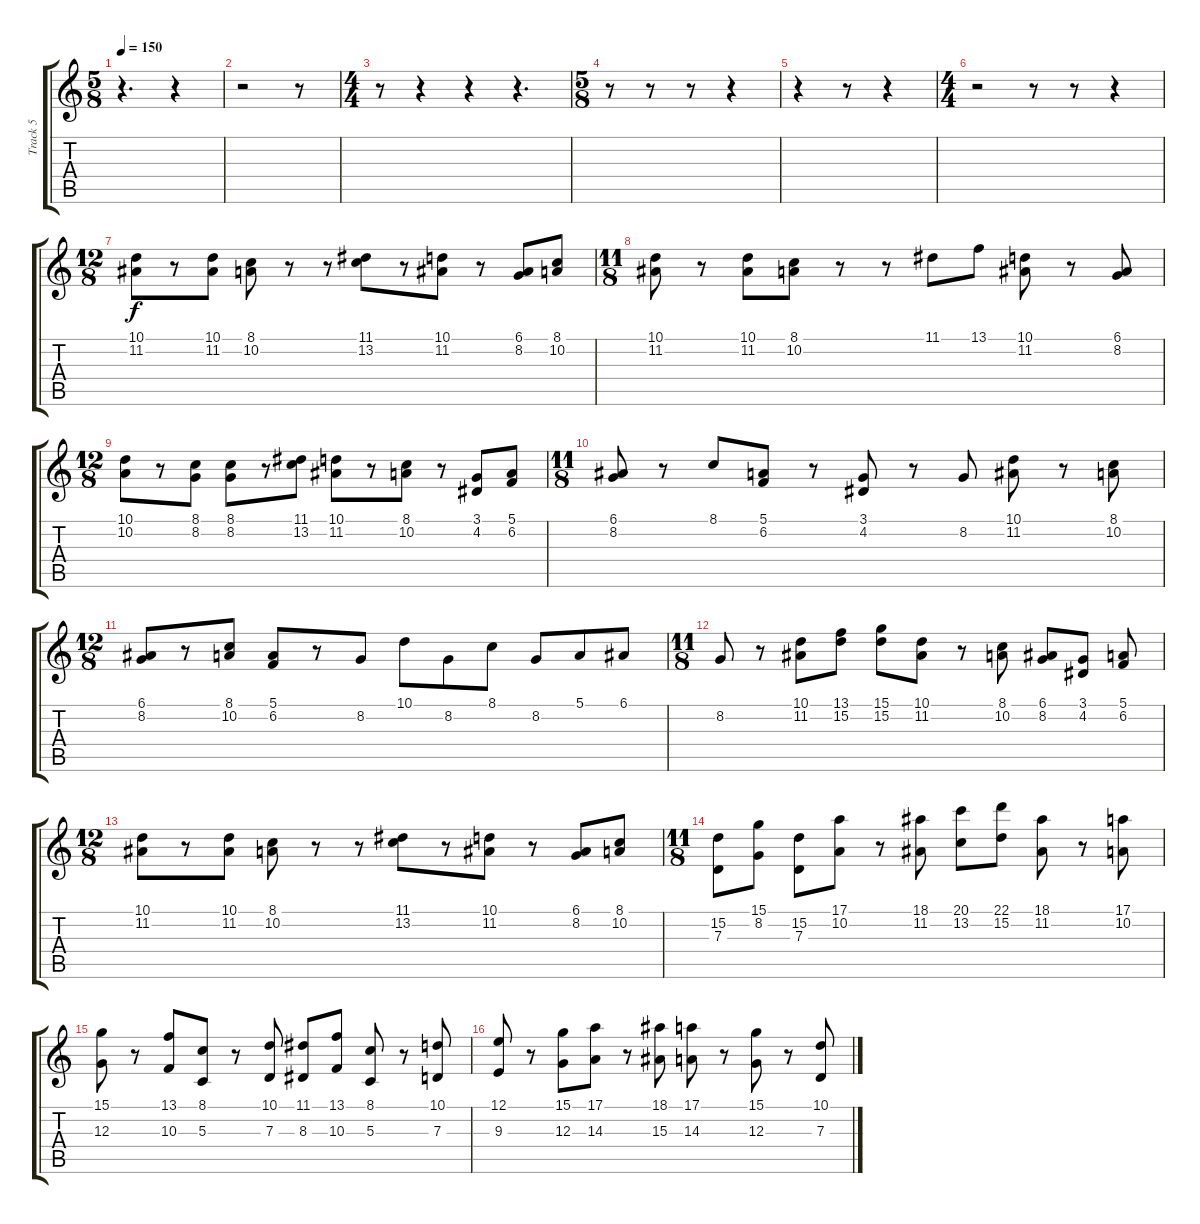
\track ("Track 5" "Track 5") {instrument lead1square}
\staff {score tabs}
\tuning (E4 B3 G3 D3 A2 E2) {hide}
\ts (5 8)
\tempo 150
\clef g2
\ks c
r.4{d dy mf} r.4 |
r.2 r.8 |
\ts (4 4)
r.8 r.4 r.4 r.4{d} |
\ts (5 8)
r.8 r.8 r.8 r.4 |
r.4 r.8 r.4 |
\ts (4 4)
r.2 r.8 r.8 r.4 |
\ts (12 8)
(10.1 11.2).8{dy f} r.8 (10.1 11.2).8 (8.1 10.2).8 r.8 r.8 (11.1 13.2).8 r.8 (10.1 11.2).8 r.8 (6.1 8.2).8 (8.1 10.2).8 |
\ts (11 8)
(10.1 11.2).8 r.8 (10.1 11.2).8 (8.1 10.2).8 r.8 r.8 11.1.8 13.1.8 (10.1 11.2).8 r.8 (6.1 8.2).8 |
\ts (12 8)
(10.1 10.2).8 r.8 (8.1 8.2).8 (8.1 8.2).8 r.8 (11.1 13.2).8 (10.1 11.2).8 r.8 (8.1 10.2).8 r.8 (3.1 4.2).8 (5.1 6.2).8 |
\ts (11 8)
(6.1 8.2).8 r.8 8.1.8 (5.1 6.2).8 r.8 (3.1 4.2).8 r.8 8.2.8 (10.1 11.2).8 r.8 (8.1 10.2).8 |
\ts (12 8)
(6.1 8.2).8 r.8 (8.1 10.2).8 (5.1 6.2).8 r.8 8.2.8 10.1.8 8.2.8 8.1.8 8.2.8 5.1.8 6.1.8 |
\ts (11 8)
8.2.8 r.8 (10.1 11.2).8 (13.1 15.2).8 (15.1 15.2).8 (10.1 11.2).8 r.8 (8.1 10.2).8 (6.1 8.2).8 (3.1 4.2).8 (5.1 6.2).8 |
\ts (12 8)
(10.1 11.2).8 r.8 (10.1 11.2).8 (8.1 10.2).8 r.8 r.8 (11.1 13.2).8 r.8 (10.1 11.2).8 r.8 (6.1 8.2).8 (8.1 10.2).8 |
\ts (11 8)
(15.2 7.3).8 (15.1 8.2).8 (15.2 7.3).8 (17.1 10.2).8 r.8 (18.1 11.2).8 (20.1 13.2).8 (22.1 15.2).8 (18.1 11.2).8 r.8 (17.1 10.2).8 |
(15.1 12.3).8 r.8 (13.1 10.3).8 (8.1 5.3).8 r.8 (10.1 7.3).8 (11.1 8.3).8 (13.1 10.3).8 (8.1 5.3).8 r.8 (10.1 7.3).8 |
(12.1 9.3).8 r.8 (15.1 12.3).8 (17.1 14.3).8 r.8 (18.1 15.3).8 (17.1 14.3).8 r.8 (15.1 12.3).8 r.8 (10.1 7.3).8
